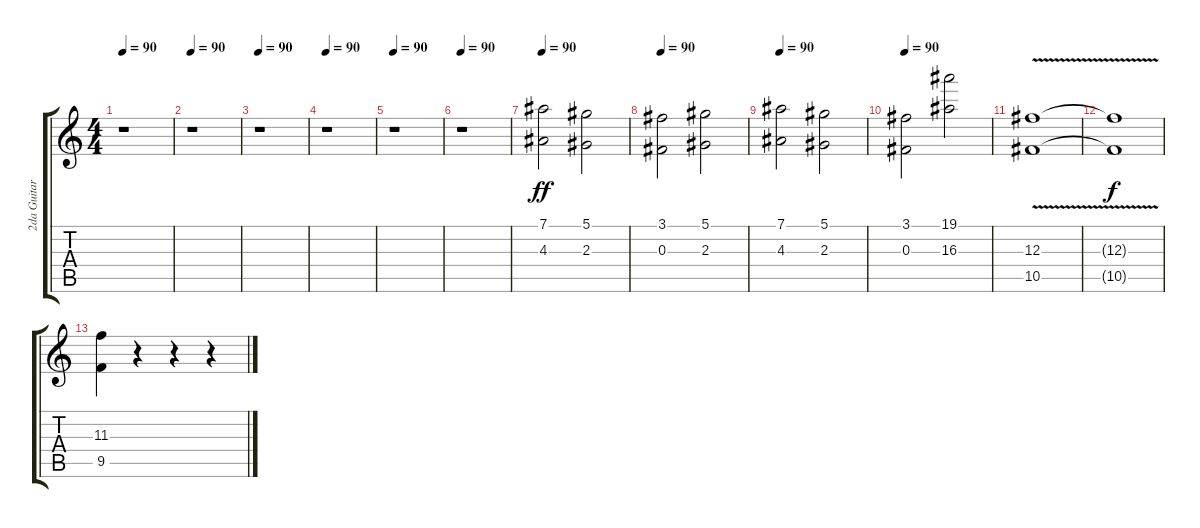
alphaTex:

\track ("2da Guitarra" "2da Guitar") {instrument overdrivenguitar}
\staff {score tabs}
\tuning (Eb4 Bb3 Gb3 Db3 Ab2 Eb2) {hide}
\ts (4 4)
\tempo 90
\clef g2
\ks c
r.1{dy ff} |
\tempo 90
r.1 |
\tempo 90
r.1 |
\tempo 90
r.1 |
\tempo 90
r.1 |
\tempo 90
r.1 |
\tempo 90
(7.1 4.3).2 (5.1 2.3).2 |
\tempo 90
(3.1 0.3).2 (5.1 2.3).2 |
\tempo 90
(7.1 4.3).2 (5.1 2.3).2 |
\tempo 90
(3.1 0.3).2 (19.1 16.3).2 |
(12.3{v} 10.5{v}).1 |
(12.3{t} 10.5{t}).1{dy f} |
(11.3 9.5).4 r.4 r.4 r.4
